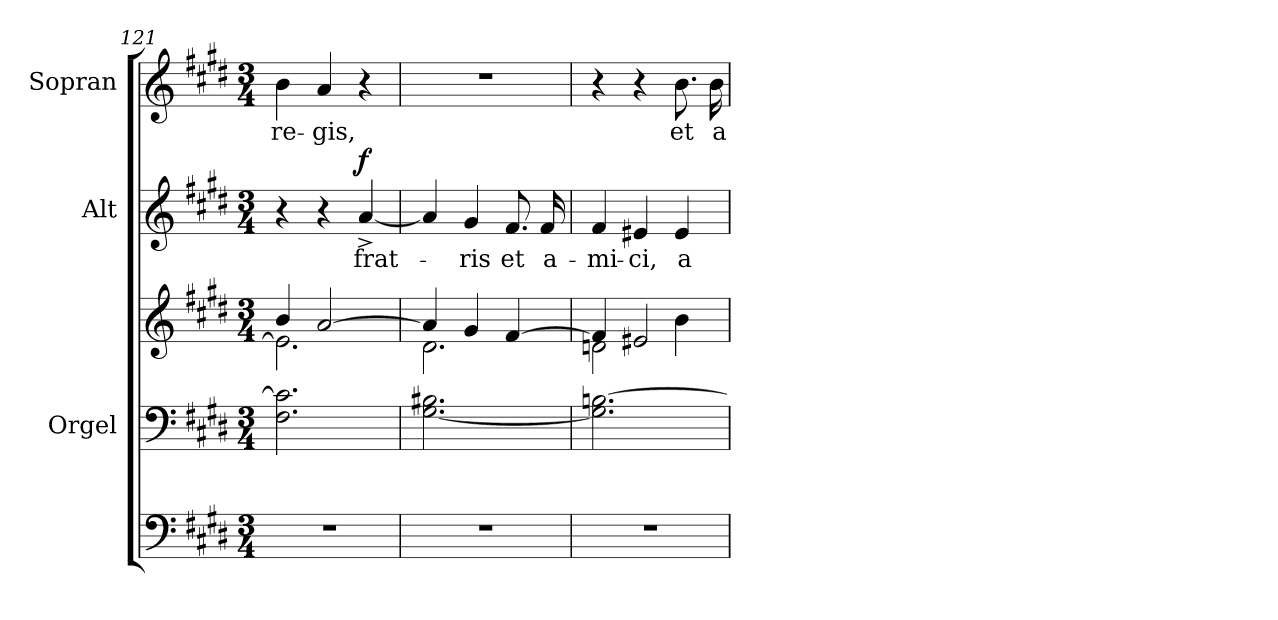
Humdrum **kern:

**kern	**kern	**kern	**kern	**text	**dynam	**kern	**text
*part4	*part3	*part3	*part2	*part2	*part2	*part1	*part1
*staff5	*staff4	*staff3	*staff2	*staff2	*staff2	*staff1	*staff1
*	*I"Orgel	*	*I"Alt	*	*	*I"Sopran	*
*	*I'Org.	*	*I'A.	*	*	*I'S.	*
*clefF4	*clefF4	*clefG2	*clefG2	*	*	*clefG2	*
*k[f#c#g#d#]	*k[f#c#g#d#]	*k[f#c#g#d#]	*k[f#c#g#d#]	*	*	*k[f#c#g#d#]	*
*E:	*E:	*E:	*E:	*	*	*E:	*
*M3/4	*M3/4	*M3/4	*M3/4	*	*	*M3/4	*
=121	=121	=121	=121	=121	=121	=121	=121
*	*	*^	*	*	*	*	*
!	!	!	!	!	!	!	!	!LO:LY:b
2.r	2.F#\ 2.c#\]	4b/	2.e\]	4r	.	.	4b\	re-
!	!	!	!	!	!	!	!	!LO:LY:b
.	.	[>2a/	.	4r	.	.	4a/	-gis,
!	!	!	!	!	!LO:LY:b	!LO:DY:a	!	!
.	.	.	.	[4a^</	frat-	f	4r	.
=122	=122	=122	=122	=122	=122	=122	=122	=122
2.r	[<2.G#\ 2.B#X\	4a/]	2.d#\	4a/]	.	.	2.r	.
!	!	!	!	!	!LO:LY:b	!	!	!
.	.	4g#/	.	4g#/	-ris	.	.	.
!	!	!	!	!	!LO:LY:b	!	!	!
.	.	[>4f#/	.	8.f#/	et	.	.	.
!	!	!	!	!	!LO:LY:b	!	!	!
.	.	.	.	16f#/	a-	.	.	.
=123	=123	=123	=123	=123	=123	=123	=123	=123
!	!	!	!	!	!LO:LY:b	!	!	!
2.r	2.G#\] [2.Bn\	4f#/]	2dn\	4f#/	-mi-	.	4r	.
!	!	!	!	!	!LO:LY:b	!	!	!
.	.	2e#X/	.	4e#X/	-ci,	.	4r	.
!	!	!	!	!	!LO:LY:b	!	!	!LO:LY:b
.	.	.	4b\	4e#/	a-	.	8.b\	et
!	!	!	!	!	!	!	!	!LO:LY:b
.	.	.	.	.	.	.	16b\	a-
*	*	*v	*v	*	*	*	*	*
=	=	=	=	=	=	=	=
*-	*-	*-	*-	*-	*-	*-	*-
